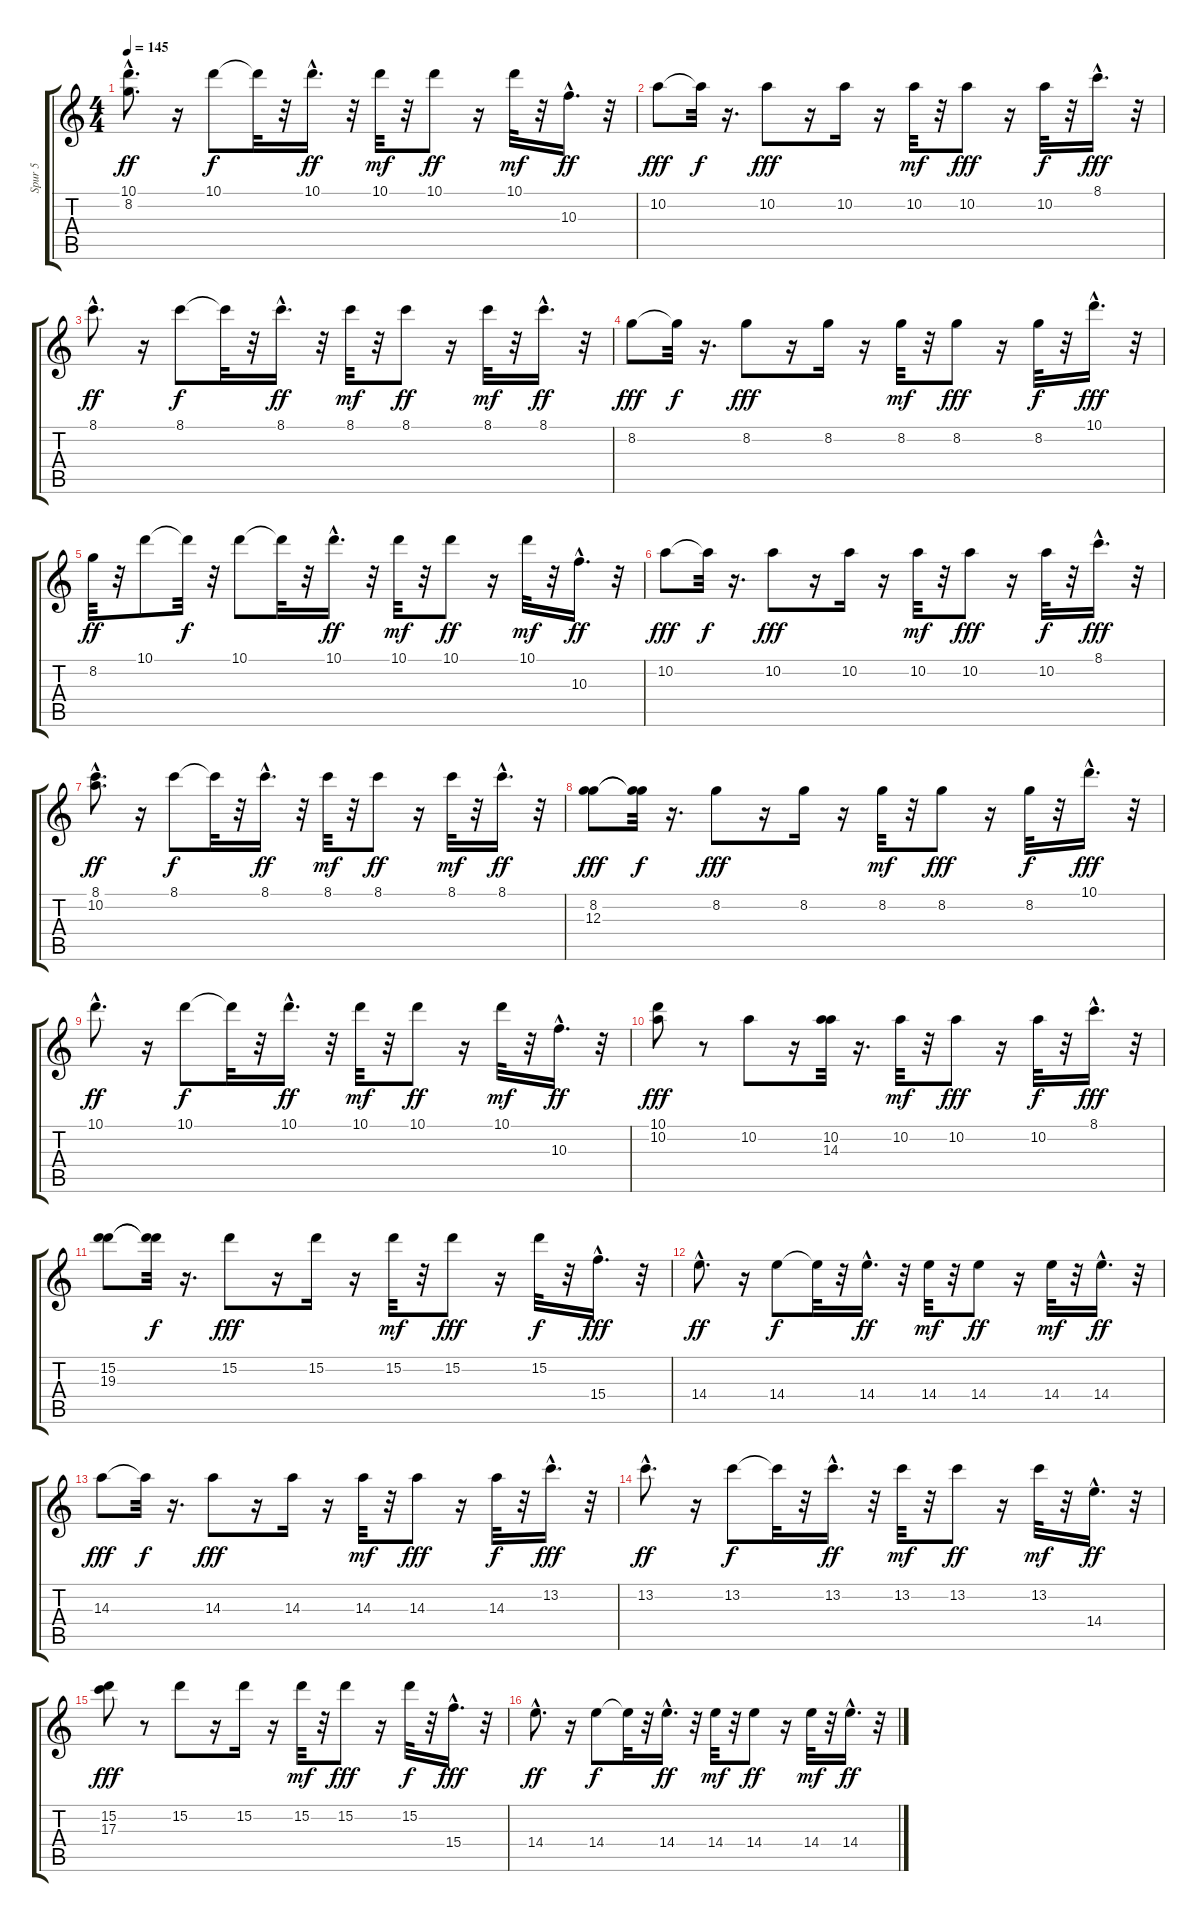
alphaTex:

\track ("Spur 5" "Spur 5") {instrument electricbassfinger}
\staff {score tabs}
\tuning (E4 B3 G3 D3 A2 E2) {hide}
\ts (4 4)
\tempo 145
\clef g2
\ks c
(10.1{hac} 8.2).8{d dy ff} r.16 10.1.8{dy f} 10.1{t}.32 r.32 10.1{hac}.16{d dy ff} r.32 10.1.32{dy mf} r.32 10.1.8{dy ff} r.16 10.1.32{dy mf} r.32 10.3{hac}.16{d dy ff} r.32 |
10.2.8{dy fff} 10.2{t}.32{dy f} r.16{d} 10.2.8{dy fff} r.16 10.2.16 r.16 10.2.32{dy mf} r.32 10.2.8{dy fff} r.16 10.2.32{dy f} r.32 8.1{hac}.16{d dy fff} r.32 |
8.1{hac}.8{d dy ff} r.16 8.1.8{dy f} 8.1{t}.32 r.32 8.1{hac}.16{d dy ff} r.32 8.1.32{dy mf} r.32 8.1.8{dy ff} r.16 8.1.32{dy mf} r.32 8.1{hac}.16{d dy ff} r.32 |
8.2.8{dy fff} 8.2{t}.32{dy f} r.16{d} 8.2.8{dy fff} r.16 8.2.16 r.16 8.2.32{dy mf} r.32 8.2.8{dy fff} r.16 8.2.32{dy f} r.32 10.1{hac}.16{d dy fff} r.32 |
8.2.32{dy ff} r.32 10.1.8 10.1{t}.32{dy f} r.32 10.1.8 10.1{t}.32 r.32 10.1{hac}.16{d dy ff} r.32 10.1.32{dy mf} r.32 10.1.8{dy ff} r.16 10.1.32{dy mf} r.32 10.3{hac}.16{d dy ff} r.32 |
10.2.8{dy fff} 10.2{t}.32{dy f} r.16{d} 10.2.8{dy fff} r.16 10.2.16 r.16 10.2.32{dy mf} r.32 10.2.8{dy fff} r.16 10.2.32{dy f} r.32 8.1{hac}.16{d dy fff} r.32 |
(8.1{hac} 10.2).8{d dy ff} r.16 8.1.8{dy f} 8.1{t}.32 r.32 8.1{hac}.16{d dy ff} r.32 8.1.32{dy mf} r.32 8.1.8{dy ff} r.16 8.1.32{dy mf} r.32 8.1{hac}.16{d dy ff} r.32 |
(8.2 12.3).8{dy fff} (8.2{t} 12.3{t}).32{dy f} r.16{d} 8.2.8{dy fff} r.16 8.2.16 r.16 8.2.32{dy mf} r.32 8.2.8{dy fff} r.16 8.2.32{dy f} r.32 10.1{hac}.16{d dy fff} r.32 |
10.1{hac}.8{d dy ff} r.16 10.1.8{dy f} 10.1{t}.32 r.32 10.1{hac}.16{d dy ff} r.32 10.1.32{dy mf} r.32 10.1.8{dy ff} r.16 10.1.32{dy mf} r.32 10.3{hac}.16{d dy ff} r.32 |
(10.1 10.2).8{dy fff} r.8 10.2.8 r.16 (10.2 14.3).32 r.16{d} 10.2.32{dy mf} r.32 10.2.8{dy fff} r.16 10.2.32{dy f} r.32 8.1{hac}.16{d dy fff} r.32 |
(15.2 19.3).8 (15.2{t} 19.3{t}).32{dy f} r.16{d} 15.2.8{dy fff} r.16 15.2.16 r.16 15.2.32{dy mf} r.32 15.2.8{dy fff} r.16 15.2.32{dy f} r.32 15.4{hac}.16{d dy fff} r.32 |
14.4{hac}.8{d dy ff} r.16 14.4.8{dy f} 14.4{t}.32 r.32 14.4{hac}.16{d dy ff} r.32 14.4.32{dy mf} r.32 14.4.8{dy ff} r.16 14.4.32{dy mf} r.32 14.4{hac}.16{d dy ff} r.32 |
14.3.8{dy fff} 14.3{t}.32{dy f} r.16{d} 14.3.8{dy fff} r.16 14.3.16 r.16 14.3.32{dy mf} r.32 14.3.8{dy fff} r.16 14.3.32{dy f} r.32 13.2{hac}.16{d dy fff} r.32 |
13.2{hac}.8{d dy ff} r.16 13.2.8{dy f} 13.2{t}.32 r.32 13.2{hac}.16{d dy ff} r.32 13.2.32{dy mf} r.32 13.2.8{dy ff} r.16 13.2.32{dy mf} r.32 14.4{hac}.16{d dy ff} r.32 |
(15.2 17.3).8{dy fff} r.8 15.2.8 r.16 15.2.16 r.16 15.2.32{dy mf} r.32 15.2.8{dy fff} r.16 15.2.32{dy f} r.32 15.4{hac}.16{d dy fff} r.32 |
14.4{hac}.8{d dy ff} r.16 14.4.8{dy f} 14.4{t}.32 r.32 14.4{hac}.16{d dy ff} r.32 14.4.32{dy mf} r.32 14.4.8{dy ff} r.16 14.4.32{dy mf} r.32 14.4{hac}.16{d dy ff} r.32
